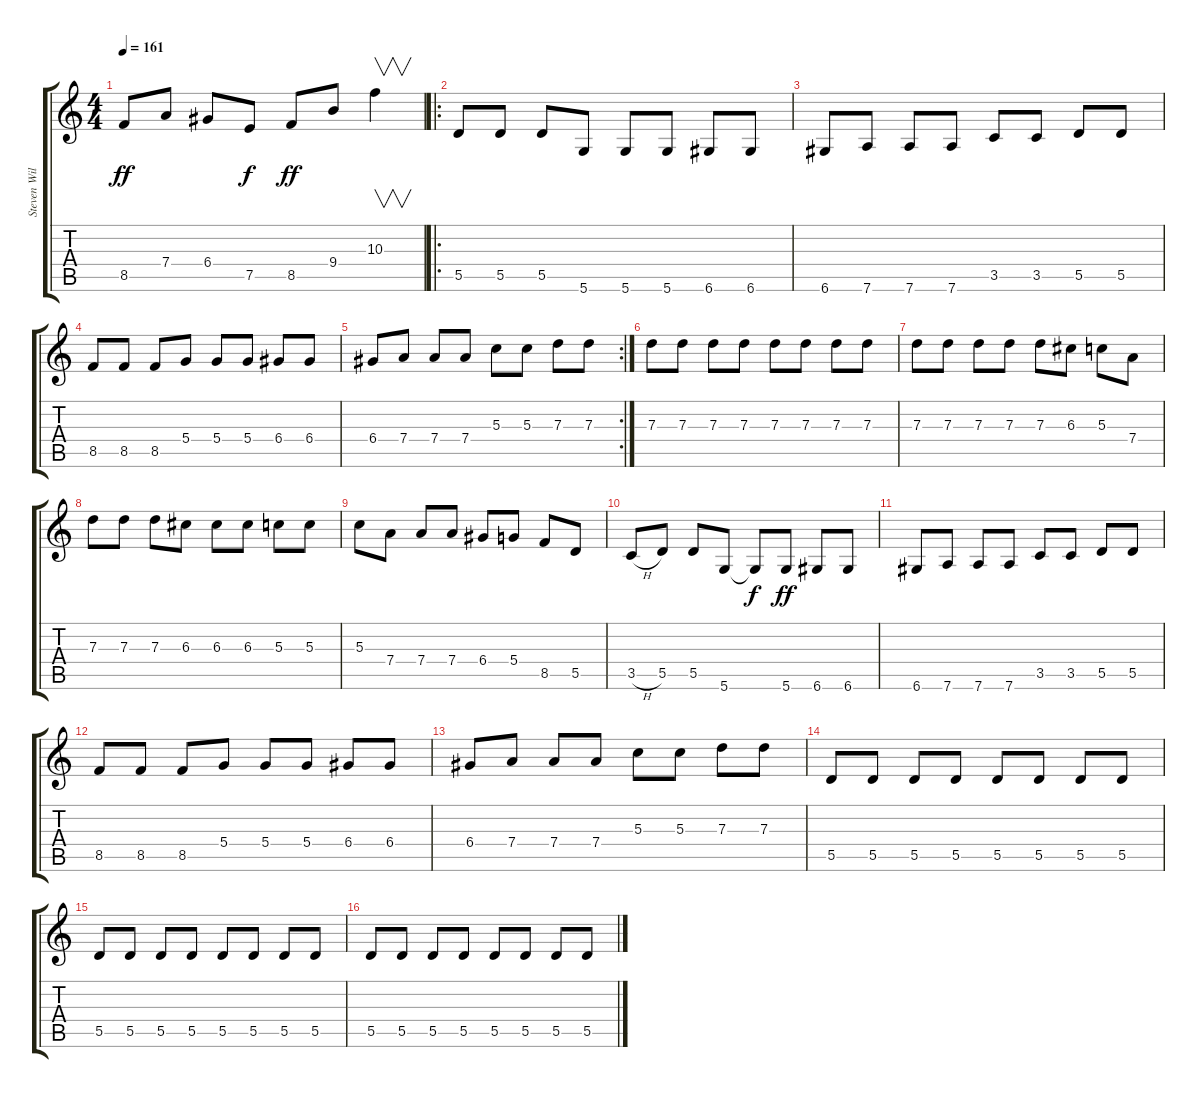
\track ("Steven Wilson (Guitar)" "Steven Wil") {instrument electricguitarclean}
\staff {score tabs}
\tuning (E4 B3 G3 D3 A2 D2) {hide}
\ts (4 4)
\tempo 161
\clef g2
\ks c
8.5.8{dy ff} 7.4.8 6.4.8 7.5.8{dy f} 8.5.8{dy ff} 9.4.8 10.3.4{v} |
\ro
5.5.8 5.5.8 5.5.8 5.6.8 5.6.8 5.6.8 6.6.8 6.6.8 |
6.6.8 7.6.8 7.6.8 7.6.8 3.5.8 3.5.8 5.5.8 5.5.8 |
8.5.8 8.5.8 8.5.8 5.4.8 5.4.8 5.4.8 6.4.8 6.4.8 |
\rc 2
6.4.8 7.4.8 7.4.8 7.4.8 5.3.8 5.3.8 7.3.8 7.3.8 |
7.3.8 7.3.8 7.3.8 7.3.8 7.3.8 7.3.8 7.3.8 7.3.8 |
7.3.8 7.3.8 7.3.8 7.3.8 7.3.8 6.3.8 5.3.8 7.4.8 |
7.3.8 7.3.8 7.3.8 6.3.8 6.3.8 6.3.8 5.3.8 5.3.8 |
5.3.8 7.4.8 7.4.8 7.4.8 6.4.8 5.4.8 8.5.8 5.5.8 |
3.5{h}.8 5.5.8 5.5.8 5.6.8 5.6{t}.8{dy f} 5.6.8{dy ff} 6.6.8 6.6.8 |
6.6.8 7.6.8 7.6.8 7.6.8 3.5.8 3.5.8 5.5.8 5.5.8 |
8.5.8 8.5.8 8.5.8 5.4.8 5.4.8 5.4.8 6.4.8 6.4.8 |
6.4.8 7.4.8 7.4.8 7.4.8 5.3.8 5.3.8 7.3.8 7.3.8 |
5.5.8 5.5.8 5.5.8 5.5.8 5.5.8 5.5.8 5.5.8 5.5.8 |
5.5.8 5.5.8 5.5.8 5.5.8 5.5.8 5.5.8 5.5.8 5.5.8 |
5.5.8 5.5.8 5.5.8 5.5.8 5.5.8 5.5.8 5.5.8 5.5.8
